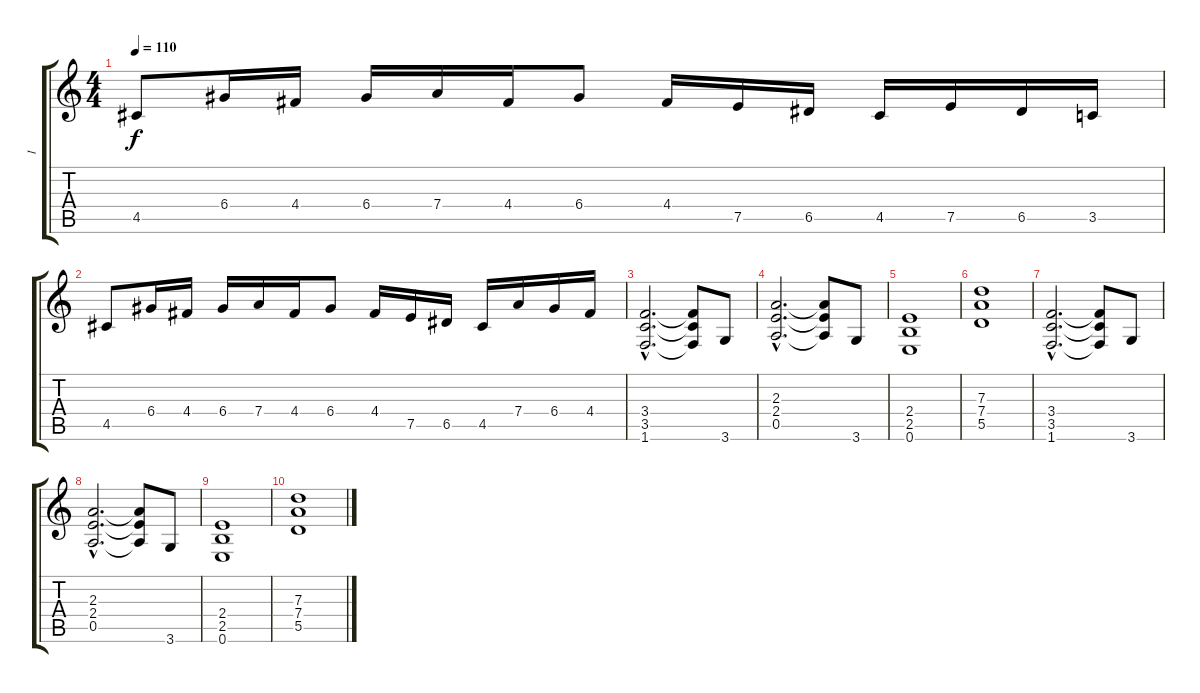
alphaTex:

\track ("I" "I") {instrument distortionguitar}
\staff {score tabs}
\tuning (E4 B3 G3 D3 A2 E2) {hide}
\ts (4 4)
\tempo 110
\clef g2
\ks c
4.5.8{dy f} 6.4.16 4.4.16 6.4.16 7.4.16 4.4.16 6.4.8 4.4.16 7.5.16 6.5.16 4.5.16 7.5.16 6.5.16 3.5.16 |
4.5.8 6.4.16 4.4.16 6.4.16 7.4.16 4.4.16 6.4.8 4.4.16 7.5.16 6.5.16 4.5.16 7.4.16 6.4.16 4.4.16 |
(3.4{hac} 3.5{hac} 1.6{hac}).2{d} (3.4{t} 3.5{t} 1.6{t}).8 3.6.8 |
(2.3{hac} 2.4{hac} 0.5{hac}).2{d} (2.3{t} 2.4{t} 0.5{t}).8 3.6.8 |
(2.4 2.5 0.6).1 |
(7.3 7.4 5.5).1 |
(3.4{hac} 3.5{hac} 1.6{hac}).2{d} (3.4{t} 3.5{t} 1.6{t}).8 3.6.8 |
(2.3{hac} 2.4{hac} 0.5{hac}).2{d} (2.3{t} 2.4{t} 0.5{t}).8 3.6.8 |
(2.4 2.5 0.6).1 |
(7.3 7.4 5.5).1
